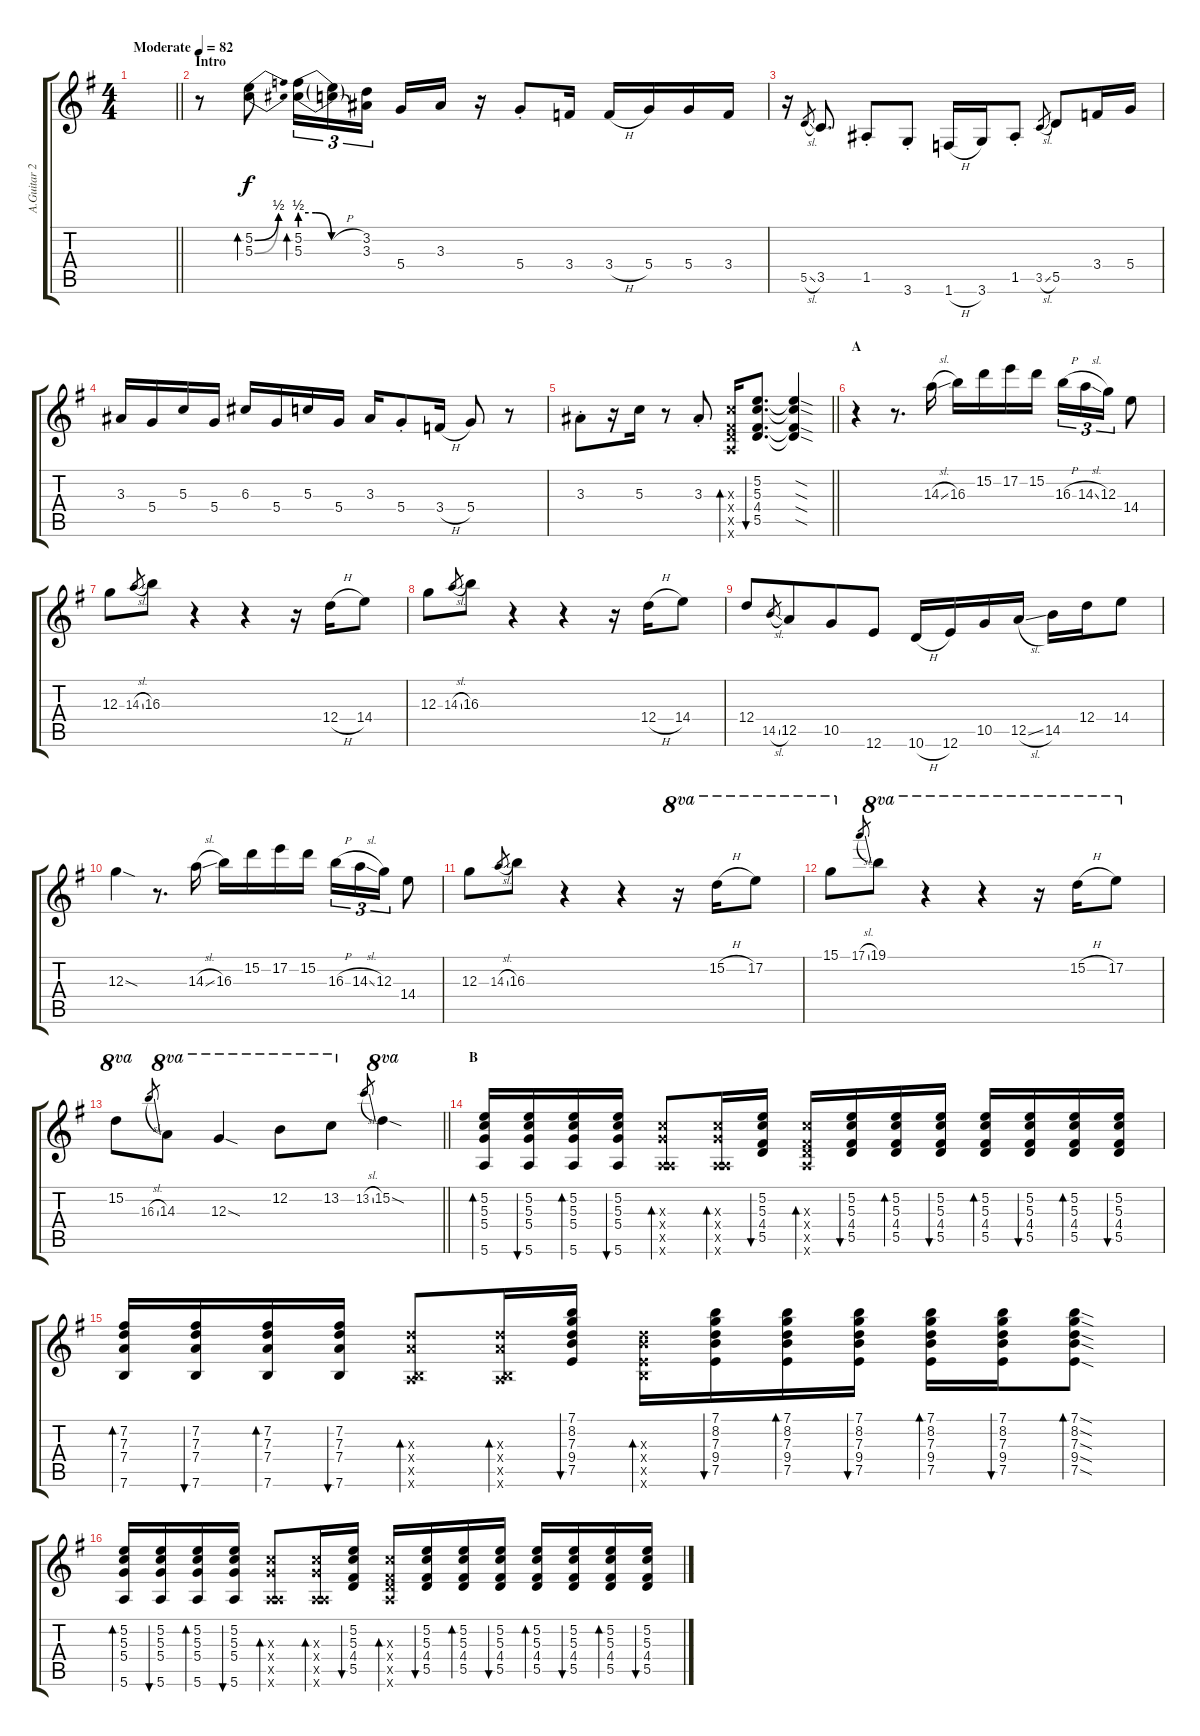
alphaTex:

\track ("A.Guitar 2" "A.Guitar 2") {instrument acousticguitarsteel}
\staff {score tabs}
\tuning (E4 B3 G3 D3 A2 E2) {hide}
\ts (4 4)
\tempo (82 "Moderate")
\clef g2
\barLineRight lightlight
\ks g
|
\section ("" "Intro")
r.8 (5.2{be (bend 0 0 60 2)} 5.3{be (bend 0 0 60 2)}).8{bd 30} (5.2{be (custom 0 2 15 2 30 0 60 0)} 5.3{be (custom 0 2 15 2 30 0 60 0)}).16{tu (3 2) bd 30} (5.2{h t} 5.3{h t}).16{tu (3 2)} (3.2 3.3).16{tu (3 2) beam splitsecondary} 5.4.16 3.3.16 r.16 5.4{st}.8 3.4.16 3.4{h}.16 5.4.16 5.4.16 3.4.16 |
r.16 5.5{sl}.8{gr} 3.5.8{d} 1.5{st}.8 3.6{st}.8 1.6{h}.16 3.6.16 1.5{st}.8 3.5{sl}.8{gr} 5.5.8 3.4.16 5.4.16 |
3.3.16 5.4.16 5.3.16 5.4.16 6.3.16 5.4.16 5.3.16 5.4.16 3.3.16 5.4{st}.8 3.4{h}.16 5.4.8 r.8 |
\barLineRight lightlight
3.3{st}.8 r.16 5.3.16 r.8 3.3{st}.8 (5.3{x} 4.4{x} 5.5{x} 5.6{x}).16{bd 30} (5.2 5.3 4.4 5.5).8{d bu 30} (5.2{sod t} 5.3{sod t} 4.4{sod t} 5.5{sod t}).4 |
\section ("" "A")
r.4 r.8{d} 14.3{sl}.16 16.3.16 15.2.16 17.2.16 15.2.16 16.3{h}.16{tu (3 2)} 14.3{sl}.16{tu (3 2)} 12.3.16{tu (3 2)} 14.4.8 |
12.3.8 14.3{sl}.8{gr} 16.3.8 r.4 r.4 r.16 12.4{h}.16 14.4.8 |
12.3.8 14.3{sl}.8{gr} 16.3.8 r.4 r.4 r.16 12.4{h}.16 14.4.8 |
12.4.8 14.5{sl}.8{gr} 12.5.8{beam merge} 10.5.8 12.6.8 10.6{h}.16 12.6.16 10.5.16 12.5{sl}.16 14.5.16 12.4.16 14.4.8 |
12.3{sod}.4 r.8{d} 14.3{sl}.16 16.3.16 15.2.16 17.2.16 15.2.16 16.3{h}.16{tu (3 2)} 14.3{sl}.16{tu (3 2)} 12.3.16{tu (3 2)} 14.4.8 |
12.3.8 14.3{sl}.8{gr} 16.3.8 r.4 r.4 r.16{ot 8va} 15.2{h}.16{ot 8va} 17.2.8{ot 8va} |
15.1.8{ot 8va} 17.1{sl}.8{gr} 19.1.8{ot 8va} r.4{ot 8va} r.4{ot 8va} r.16{ot 8va} 15.2{h}.16{ot 8va} 17.2.8{ot 8va} |
\barLineRight lightlight
15.2.8{ot 8va} 16.3{sl}.8{gr} 14.3.8{ot 8va} 12.3{sod}.4{ot 8va} 12.2.8{ot 8va} 13.2.8{ot 8va} 13.2{sl}.8{gr} 15.2{sod}.4{ot 8va} |
\section ("" "B")
(5.2 5.3 5.4 5.6).16{bd 30} (5.2 5.3 5.4 5.6).16{bu 30} (5.2 5.3 5.4 5.6).16{bd 30} (5.2 5.3 5.4 5.6).16{bu 30} (5.3{x} 5.4{x} 0.5{x} 5.6{x}).8{bd 30} (5.3{x} 5.4{x} 0.5{x} 5.6{x}).16{bd 30} (5.2 5.3 4.4 5.5).16{bu 30} (5.3{x} 4.4{x} 5.5{x} 5.6{x}).16{bd 30} (5.2 5.3 4.4 5.5).16{bu 30} (5.2 5.3 4.4 5.5).16{bd 30} (5.2 5.3 4.4 5.5).16{bu 30} (5.2 5.3 4.4 5.5).16{bd 30} (5.2 5.3 4.4 5.5).16{bu 30} (5.2 5.3 4.4 5.5).16{bd 30} (5.2 5.3 4.4 5.5).16{bu 30} |
(7.2 7.3 7.4 7.6).16{bd 30} (7.2 7.3 7.4 7.6).16{bu 30} (7.2 7.3 7.4 7.6).16{bd 30} (7.2 7.3 7.4 7.6).16{bu 30} (7.3{x} 7.4{x} 0.5{x} 7.6{x}).8{bd 30} (7.3{x} 7.4{x} 0.5{x} 7.6{x}).16{bd 30} (7.1 8.2 7.3 9.4 7.5).16{bu 30} (7.3{x} 9.4{x} 7.5{x} 7.6{x}).16{bd 30} (7.1 8.2 7.3 9.4 7.5).16{bu 30} (7.1 8.2 7.3 9.4 7.5).16{bd 30} (7.1 8.2 7.3 9.4 7.5).16{bu 30} (7.1 8.2 7.3 9.4 7.5).16{bd 30} (7.1 8.2 7.3 9.4 7.5).16{bu 30} (7.1{sod} 8.2{sod} 7.3{sod} 9.4{sod} 7.5{sod}).8{bd 30} |
(5.2 5.3 5.4 5.6).16{bd 30} (5.2 5.3 5.4 5.6).16{bu 30} (5.2 5.3 5.4 5.6).16{bd 30} (5.2 5.3 5.4 5.6).16{bu 30} (5.3{x} 5.4{x} 0.5{x} 5.6{x}).8{bd 30} (5.3{x} 5.4{x} 0.5{x} 5.6{x}).16{bd 30} (5.2 5.3 4.4 5.5).16{bu 30} (5.3{x} 4.4{x} 5.5{x} 5.6{x}).16{bd 30} (5.2 5.3 4.4 5.5).16{bu 30} (5.2 5.3 4.4 5.5).16{bd 30} (5.2 5.3 4.4 5.5).16{bu 30} (5.2 5.3 4.4 5.5).16{bd 30} (5.2 5.3 4.4 5.5).16{bu 30} (5.2 5.3 4.4 5.5).16{bd 30} (5.2 5.3 4.4 5.5).16{bu 30}
